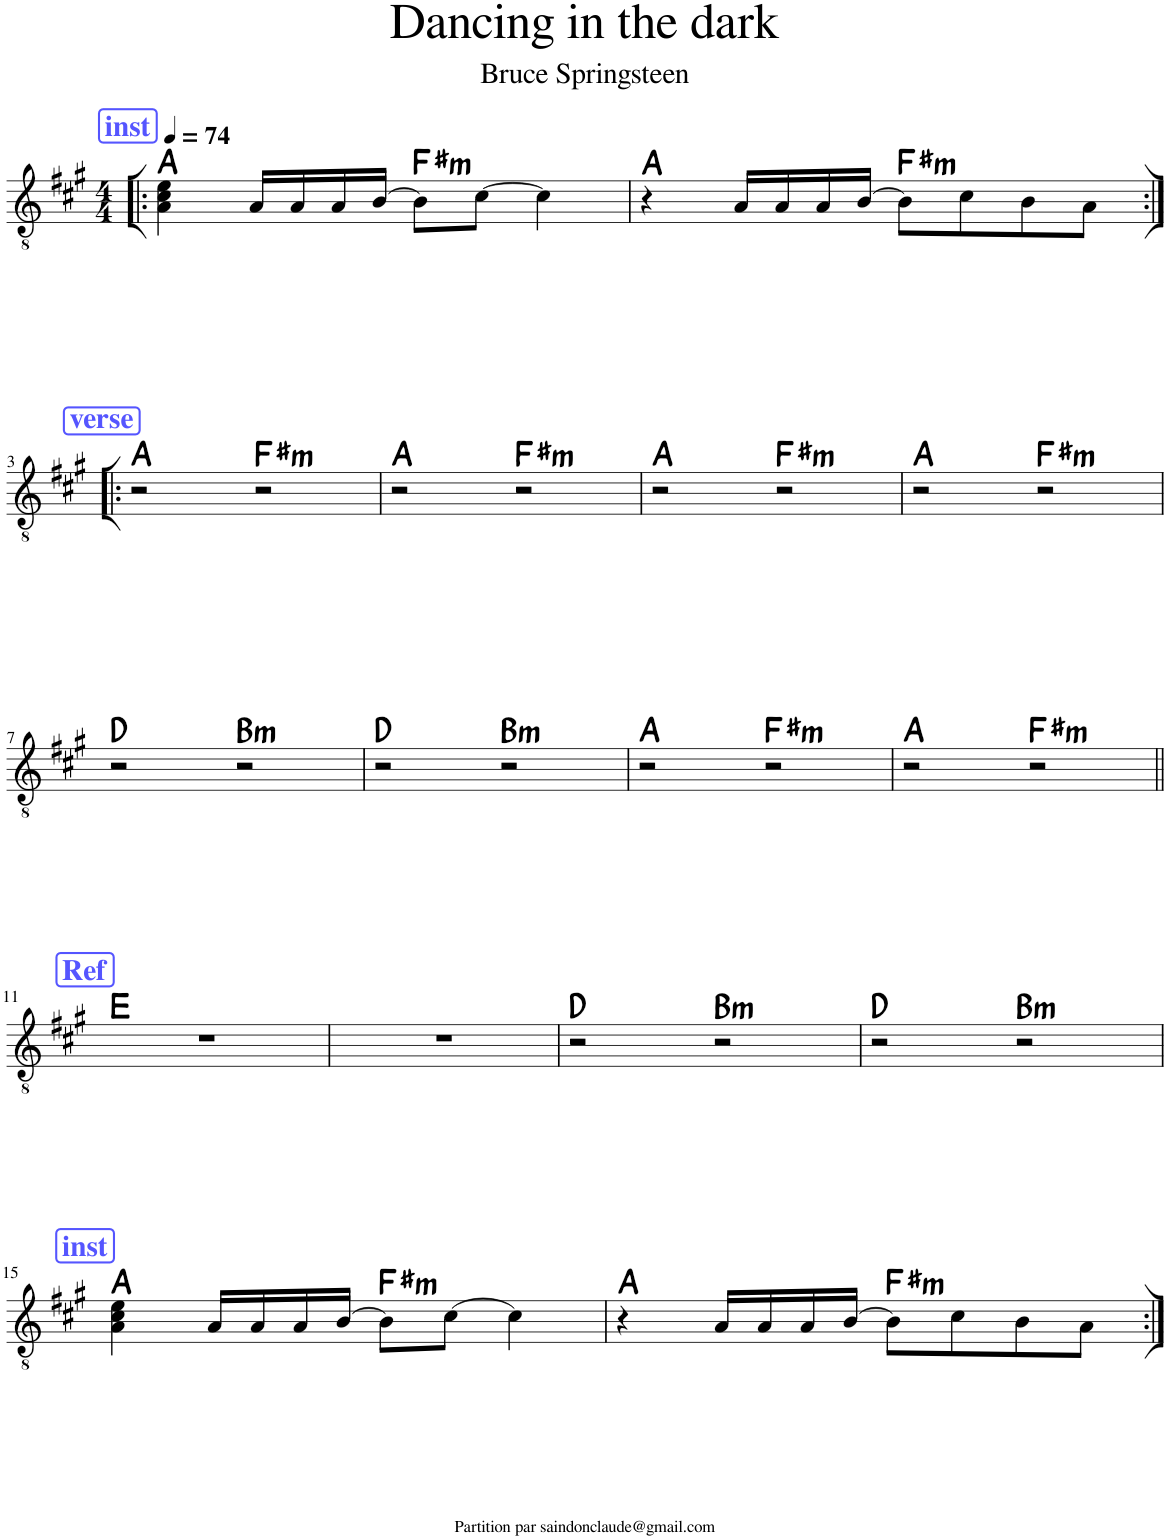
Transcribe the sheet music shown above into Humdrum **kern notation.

**kern	**harte
*part1	*part1
*staff1	*
*I"Classical Guitar	*
*I'Guit.	*
*clefGv2	*
*k[f#c#g#]	*
*M4/4	*
*MM74	*
!!LO:REH:place=s1:a:B:cj:color=#5555FF:fs=14:t=inst
=1!|:	=1!|:
4A\ 4c#\ 4e\	A:maj
16A/LL	.
16A/	.
16A/	.
[16B/JJ	.
!	!LO:H:kt=m
8B\L]	F#:min
[8c#\J	.
4c#\]	.
=2	=2
4r	A:maj
16A/LL	.
16A/	.
16A/	.
[16B/JJ	.
!	!LO:H:kt=m
8B\L]	F#:min
8c#\	.
8B\	.
8A\J	.
!!LO:LB:g=z
!!LO:REH:place=s1:a:B:cj:color=#5555FF:fs=14:t=verse
=3:|!|:	=3:|!|:
2r	A:maj
!	!LO:H:kt=m
2r	F#:min
=4	=4
2r	A:maj
!	!LO:H:kt=m
2r	F#:min
=5	=5
2r	A:maj
!	!LO:H:kt=m
2r	F#:min
=6	=6
2r	A:maj
!	!LO:H:kt=m
2r	F#:min
!!LO:LB:g=z
=7	=7
2r	D:maj
!	!LO:H:kt=m
2r	B:min
=8	=8
2r	D:maj
!	!LO:H:kt=m
2r	B:min
=9	=9
2r	A:maj
!	!LO:H:kt=m
2r	F#:min
=10	=10
2r	A:maj
!	!LO:H:kt=m
2r	F#:min
!!LO:LB:g=z
!!LO:REH:place=s1:a:B:cj:color=#5555FF:fs=14:t=Ref
=11||	=11||
1r	E:maj
=12	=12
1r	.
=13	=13
2r	D:maj
!	!LO:H:kt=m
2r	B:min
=14	=14
2r	D:maj
!	!LO:H:kt=m
2r	B:min
!!LO:LB:g=z
!!LO:REH:place=s1:a:B:cj:color=#5555FF:fs=14:t=inst
=15	=15
4A\ 4c#\ 4e\	A:maj
16A/LL	.
16A/	.
16A/	.
[16B/JJ	.
!	!LO:H:kt=m
8B\L]	F#:min
[8c#\J	.
4c#\]	.
=16	=16
4r	A:maj
16A/LL	.
16A/	.
16A/	.
[16B/JJ	.
!	!LO:H:kt=m
8B\L]	F#:min
8c#\	.
8B\	.
8A\J	.
=:|!	=:|!
*-	*-
